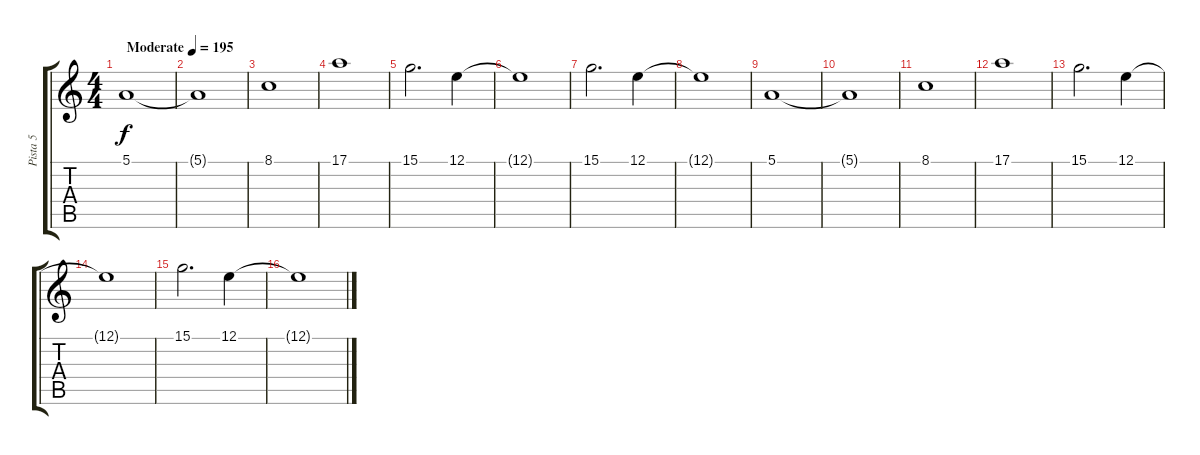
\track ("Pista 5" "Pista 5") {instrument electricpiano1}
\staff {score tabs}
\tuning (E4 B3 G3 D3 A2 E2) {hide}
\ts (4 4)
\tempo (195 "Moderate")
\clef g2
\ks c
5.1.1{dy f instrument electricpiano1} |
5.1{t}.1 |
8.1.1 |
17.1.1 |
15.1.2{d} 12.1.4 |
12.1{t}.1 |
15.1.2{d} 12.1.4 |
12.1{t}.1 |
5.1.1 |
5.1{t}.1 |
8.1.1 |
17.1.1 |
15.1.2{d} 12.1.4 |
12.1{t}.1 |
15.1.2{d} 12.1.4 |
12.1{t}.1
